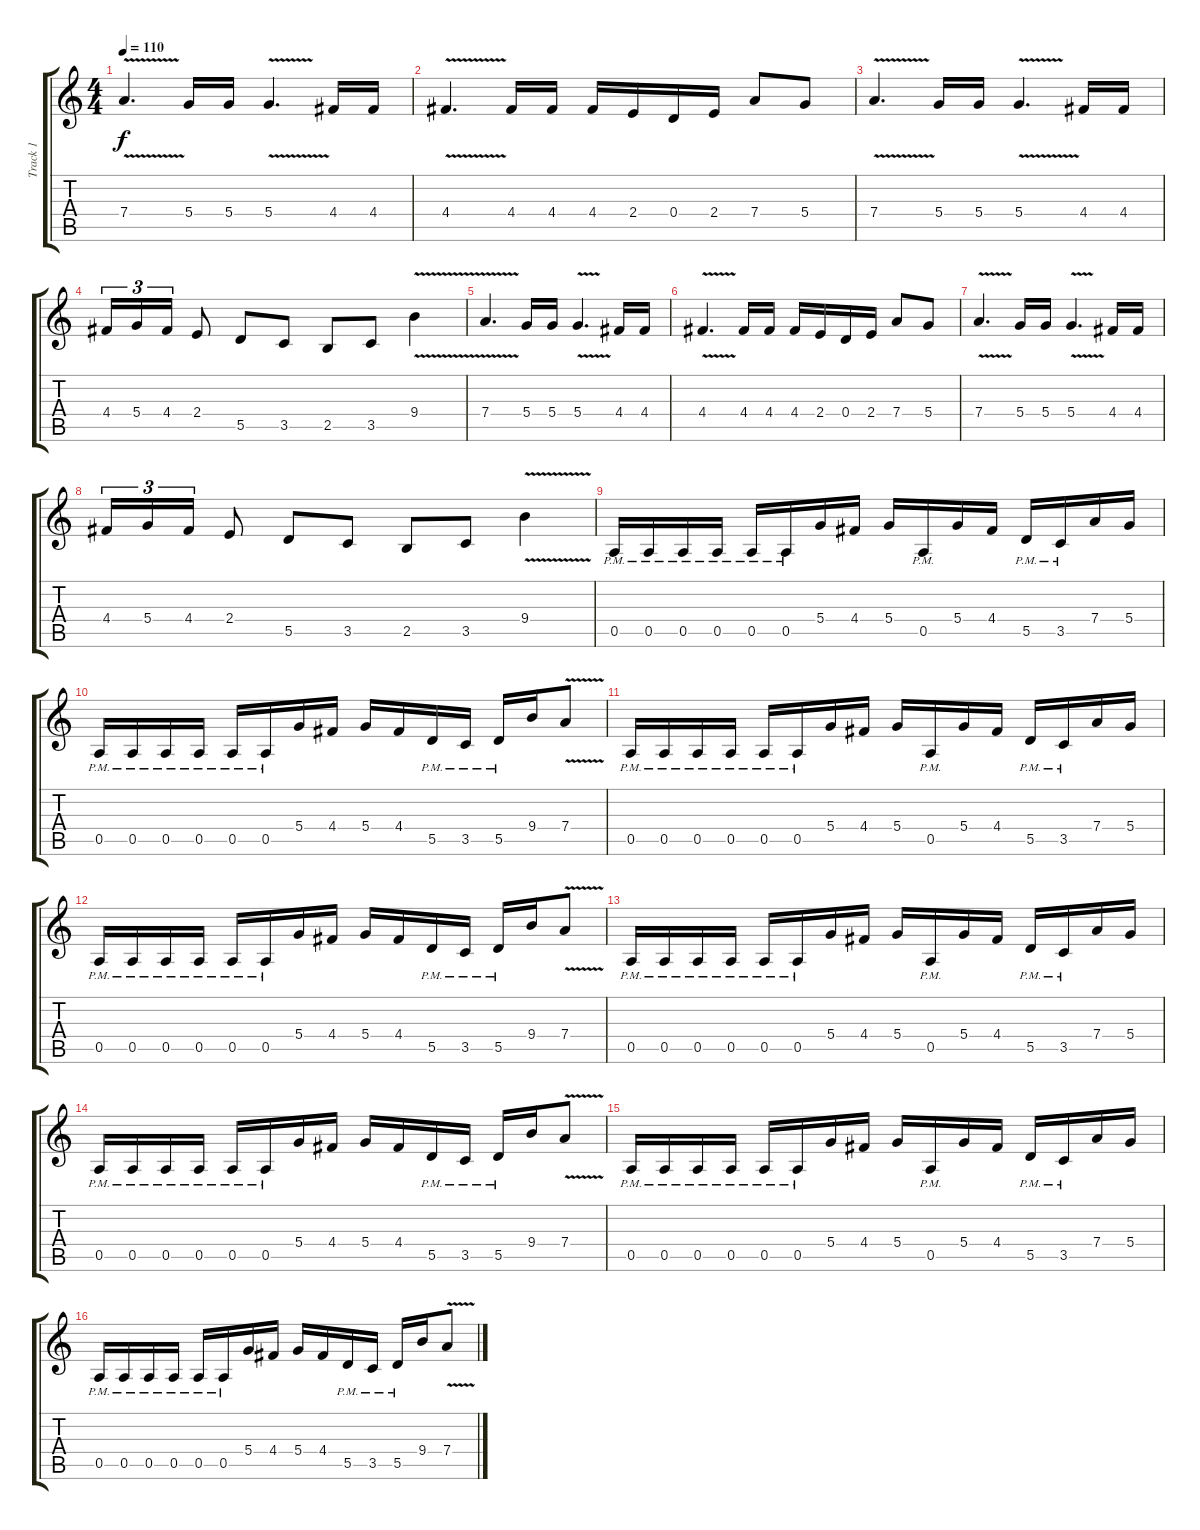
\track ("Track 1" "Track 1") {instrument acousticguitarsteel}
\staff {score tabs}
\tuning (E4 B3 G3 D3 A2 E2) {hide}
\ts (4 4)
\tempo 110
\clef g2
\ks c
7.4{v}.4{d dy f} 5.4.16 5.4.16 5.4{v}.4{d} 4.4.16 4.4.16 |
4.4{v}.4{d} 4.4.16 4.4.16 4.4.16 2.4.16 0.4.16 2.4.16 7.4.8 5.4.8 |
7.4{v}.4{d} 5.4.16 5.4.16 5.4{v}.4{d} 4.4.16 4.4.16 |
4.4.16{tu (3 2)} 5.4.16{tu (3 2)} 4.4.16{tu (3 2)} 2.4.8 5.5.8 3.5.8 2.5.8 3.5.8 9.4{v}.4 |
7.4{v}.4{d} 5.4.16 5.4.16 5.4{v}.4{d} 4.4.16 4.4.16 |
4.4{v}.4{d} 4.4.16 4.4.16 4.4.16 2.4.16 0.4.16 2.4.16 7.4.8 5.4.8 |
7.4{v}.4{d} 5.4.16 5.4.16 5.4{v}.4{d} 4.4.16 4.4.16 |
4.4.16{tu (3 2)} 5.4.16{tu (3 2)} 4.4.16{tu (3 2)} 2.4.8 5.5.8 3.5.8 2.5.8 3.5.8 9.4{v}.4 |
0.5{pm}.16 0.5{pm}.16 0.5{pm}.16 0.5{pm}.16 0.5{pm}.16 0.5{pm}.16 5.4.16 4.4.16 5.4.16 0.5{pm}.16 5.4.16 4.4.16 5.5{pm}.16 3.5{pm}.16 7.4.16 5.4.16 |
0.5{pm}.16 0.5{pm}.16 0.5{pm}.16 0.5{pm}.16 0.5{pm}.16 0.5{pm}.16 5.4.16 4.4.16 5.4.16 4.4.16 5.5{pm}.16 3.5{pm}.16 5.5{pm}.16 9.4.16 7.4{v}.8 |
0.5{pm}.16 0.5{pm}.16 0.5{pm}.16 0.5{pm}.16 0.5{pm}.16 0.5{pm}.16 5.4.16 4.4.16 5.4.16 0.5{pm}.16 5.4.16 4.4.16 5.5{pm}.16 3.5{pm}.16 7.4.16 5.4.16 |
0.5{pm}.16 0.5{pm}.16 0.5{pm}.16 0.5{pm}.16 0.5{pm}.16 0.5{pm}.16 5.4.16 4.4.16 5.4.16 4.4.16 5.5{pm}.16 3.5{pm}.16 5.5{pm}.16 9.4.16 7.4{v}.8 |
0.5{pm}.16 0.5{pm}.16 0.5{pm}.16 0.5{pm}.16 0.5{pm}.16 0.5{pm}.16 5.4.16 4.4.16 5.4.16 0.5{pm}.16 5.4.16 4.4.16 5.5{pm}.16 3.5{pm}.16 7.4.16 5.4.16 |
0.5{pm}.16 0.5{pm}.16 0.5{pm}.16 0.5{pm}.16 0.5{pm}.16 0.5{pm}.16 5.4.16 4.4.16 5.4.16 4.4.16 5.5{pm}.16 3.5{pm}.16 5.5{pm}.16 9.4.16 7.4{v}.8 |
0.5{pm}.16 0.5{pm}.16 0.5{pm}.16 0.5{pm}.16 0.5{pm}.16 0.5{pm}.16 5.4.16 4.4.16 5.4.16 0.5{pm}.16 5.4.16 4.4.16 5.5{pm}.16 3.5{pm}.16 7.4.16 5.4.16 |
0.5{pm}.16 0.5{pm}.16 0.5{pm}.16 0.5{pm}.16 0.5{pm}.16 0.5{pm}.16 5.4.16 4.4.16 5.4.16 4.4.16 5.5{pm}.16 3.5{pm}.16 5.5{pm}.16 9.4.16 7.4{v}.8
